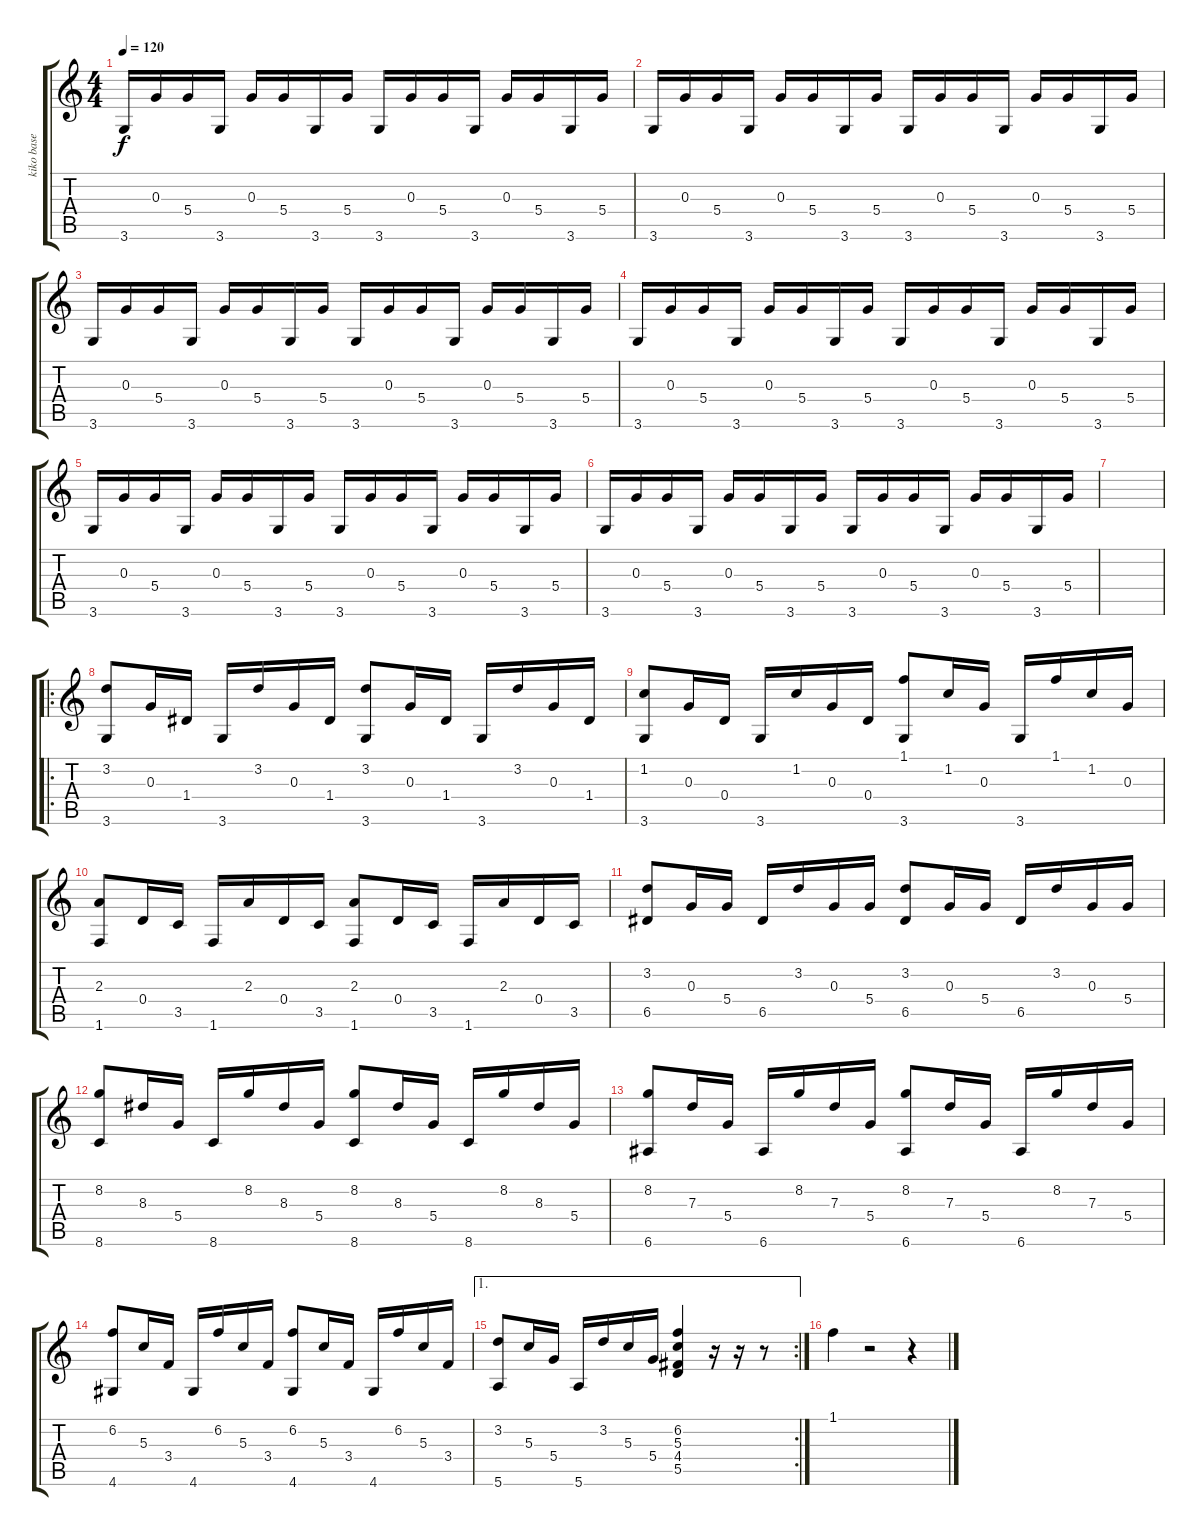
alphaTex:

\track ("kiko base" "kiko base") {instrument acousticguitarnylon}
\staff {score tabs}
\tuning (E4 B3 G3 D3 A2 E2) {hide}
\ts (4 4)
\tempo 120
\clef g2
\ks c
3.6.16{dy f instrument acousticguitarnylon} 0.3.16 5.4.16 3.6.16 0.3.16 5.4.16 3.6.16 5.4.16 3.6.16 0.3.16 5.4.16 3.6.16 0.3.16 5.4.16 3.6.16 5.4.16 |
3.6.16 0.3.16 5.4.16 3.6.16 0.3.16 5.4.16 3.6.16 5.4.16 3.6.16 0.3.16 5.4.16 3.6.16 0.3.16 5.4.16 3.6.16 5.4.16 |
3.6.16 0.3.16 5.4.16 3.6.16 0.3.16 5.4.16 3.6.16 5.4.16 3.6.16 0.3.16 5.4.16 3.6.16 0.3.16 5.4.16 3.6.16 5.4.16 |
3.6.16 0.3.16 5.4.16 3.6.16 0.3.16 5.4.16 3.6.16 5.4.16 3.6.16 0.3.16 5.4.16 3.6.16 0.3.16 5.4.16 3.6.16 5.4.16 |
3.6.16 0.3.16 5.4.16 3.6.16 0.3.16 5.4.16 3.6.16 5.4.16 3.6.16 0.3.16 5.4.16 3.6.16 0.3.16 5.4.16 3.6.16 5.4.16 |
3.6.16 0.3.16 5.4.16 3.6.16 0.3.16 5.4.16 3.6.16 5.4.16 3.6.16 0.3.16 5.4.16 3.6.16 0.3.16 5.4.16 3.6.16 5.4.16 |
|
\ro
(3.2 3.6).8 0.3.16 1.4.16 3.6.16 3.2.16 0.3.16 1.4.16 (3.2 3.6).8 0.3.16 1.4.16 3.6.16 3.2.16 0.3.16 1.4.16 |
(1.2 3.6).8 0.3.16 0.4.16 3.6.16 1.2.16 0.3.16 0.4.16 (1.1 3.6).8 1.2.16 0.3.16 3.6.16 1.1.16 1.2.16 0.3.16 |
(2.3 1.6).8 0.4.16 3.5.16 1.6.16 2.3.16 0.4.16 3.5.16 (2.3 1.6).8 0.4.16 3.5.16 1.6.16 2.3.16 0.4.16 3.5.16 |
(3.2 6.5).8 0.3.16 5.4.16 6.5.16 3.2.16 0.3.16 5.4.16 (3.2 6.5).8 0.3.16 5.4.16 6.5.16 3.2.16 0.3.16 5.4.16 |
(8.2 8.6).8 8.3.16 5.4.16 8.6.16 8.2.16 8.3.16 5.4.16 (8.2 8.6).8 8.3.16 5.4.16 8.6.16 8.2.16 8.3.16 5.4.16 |
(8.2 6.6).8 7.3.16 5.4.16 6.6.16 8.2.16 7.3.16 5.4.16 (8.2 6.6).8 7.3.16 5.4.16 6.6.16 8.2.16 7.3.16 5.4.16 |
(6.2 4.6).8 5.3.16 3.4.16 4.6.16 6.2.16 5.3.16 3.4.16 (6.2 4.6).8 5.3.16 3.4.16 4.6.16 6.2.16 5.3.16 3.4.16 |
\ae 1
\rc 2
(3.2 5.6).8 5.3.16 5.4.16 5.6.16 3.2.16 5.3.16 5.4.16 (6.2 5.3 4.4 5.5).4 r.16 r.16 r.8 |
1.1.4 r.2 r.4
